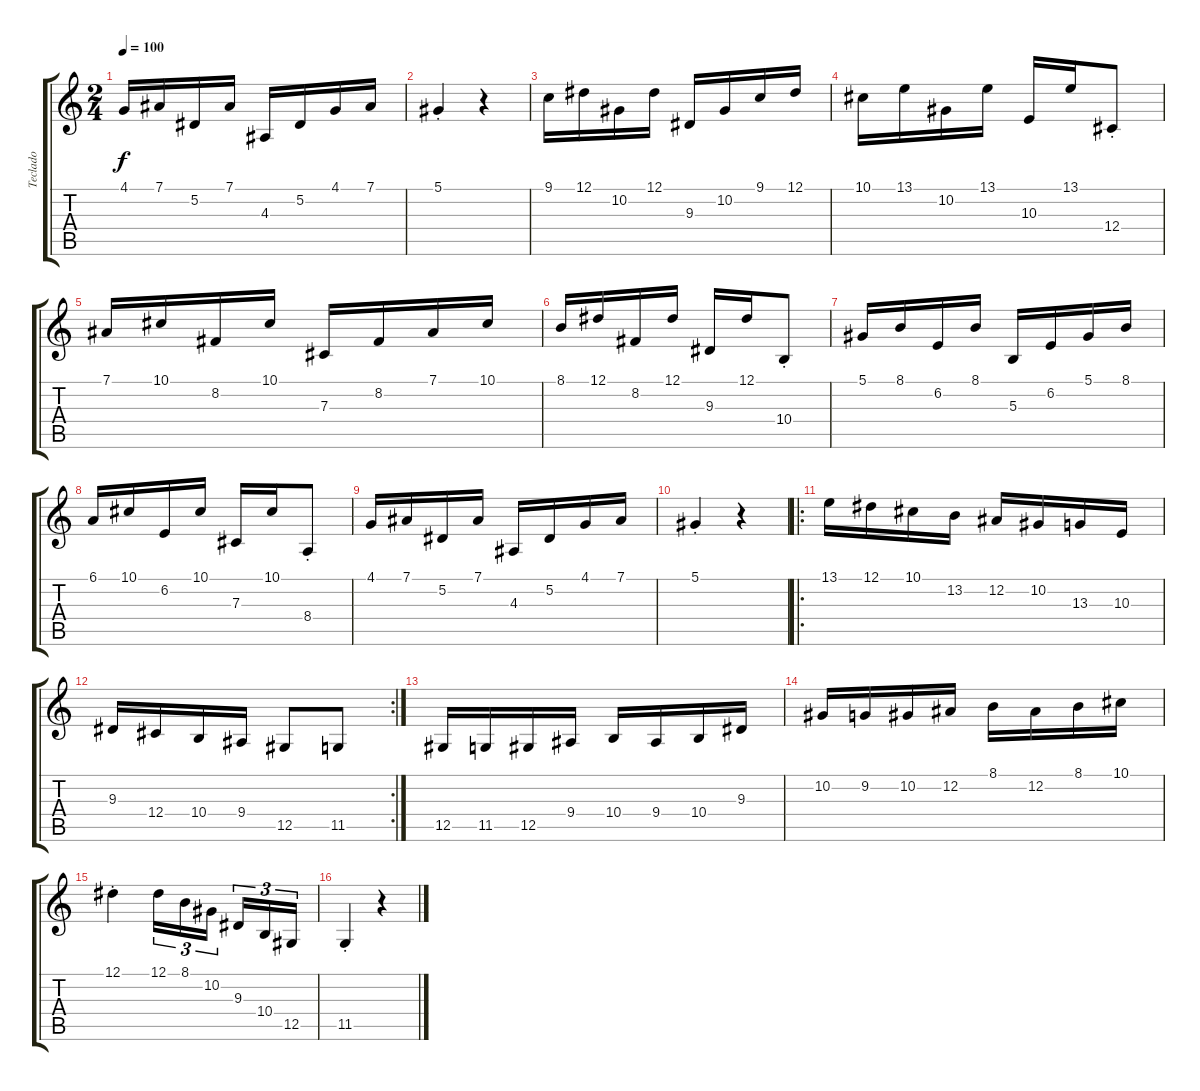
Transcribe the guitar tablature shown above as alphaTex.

\track ("Teclado" "Teclado") {instrument harpsichord}
\staff {score tabs}
\tuning (Eb4 Bb3 Gb3 Db3 Ab2 Eb2) {hide}
\ts (2 4)
\tempo 100
\clef g2
\ks c
4.1.16{dy f} 7.1.16 5.2.16 7.1.16 4.3.16 5.2.16 4.1.16 7.1.16 |
5.1{st}.4 r.4 |
9.1.16 12.1.16 10.2.16 12.1.16 9.3.16 10.2.16 9.1.16 12.1.16 |
10.1.16 13.1.16 10.2.16 13.1.16 10.3.16 13.1.16 12.4{st}.8 |
7.1.16 10.1.16 8.2.16 10.1.16 7.3.16 8.2.16 7.1.16 10.1.16 |
8.1.16 12.1.16 8.2.16 12.1.16 9.3.16 12.1.16 10.4{st}.8 |
5.1.16 8.1.16 6.2.16 8.1.16 5.3.16 6.2.16 5.1.16 8.1.16 |
6.1.16 10.1.16 6.2.16 10.1.16 7.3.16 10.1.16 8.4{st}.8 |
4.1.16 7.1.16 5.2.16 7.1.16 4.3.16 5.2.16 4.1.16 7.1.16 |
5.1{st}.4 r.4 |
\ro
13.1.16 12.1.16 10.1.16 13.2.16 12.2.16 10.2.16 13.3.16 10.3.16 |
\rc 2
9.3.16 12.4.16 10.4.16 9.4.16 12.5.8 11.5.8 |
12.5.16 11.5.16 12.5.16 9.4.16 10.4.16 9.4.16 10.4.16 9.3.16 |
10.2.16 9.2.16 10.2.16 12.2.16 8.1.16 12.2.16 8.1.16 10.1.16 |
12.1{st}.4 12.1.16{tu (3 2)} 8.1.16{tu (3 2)} 10.2.16{tu (3 2) beam splitsecondary} 9.3.16{tu (3 2)} 10.4.16{tu (3 2)} 12.5.16{tu (3 2)} |
11.5{st}.4 r.4
